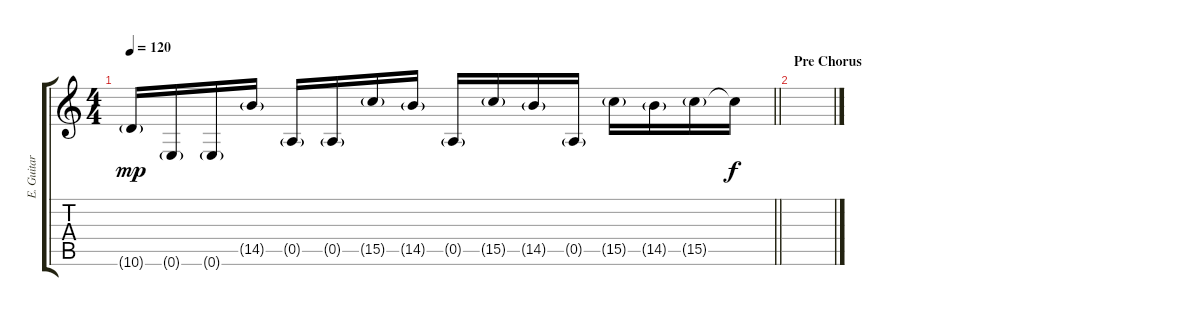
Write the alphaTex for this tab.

\track ("E. Guitar I" "E. Guitar ") {instrument distortionguitar}
\staff {score tabs}
\tuning (E4 B3 G3 D3 A2 E2) {hide}
\ts (4 4)
\tempo 120
\clef g2
\barLineRight lightlight
\ks c
10.6{g}.16{dy mp} 0.6{g}.16 0.6{g}.16 14.5{g}.16 0.5{g}.16 0.5{g}.16 15.5{g}.16 14.5{g}.16 0.5{g}.16 15.5{g}.16 14.5{g}.16 0.5{g}.16 15.5{g}.16 14.5{g}.16 15.5{g}.16 15.5{t}.16{dy f} |
\section ("" "Pre Chorus")
